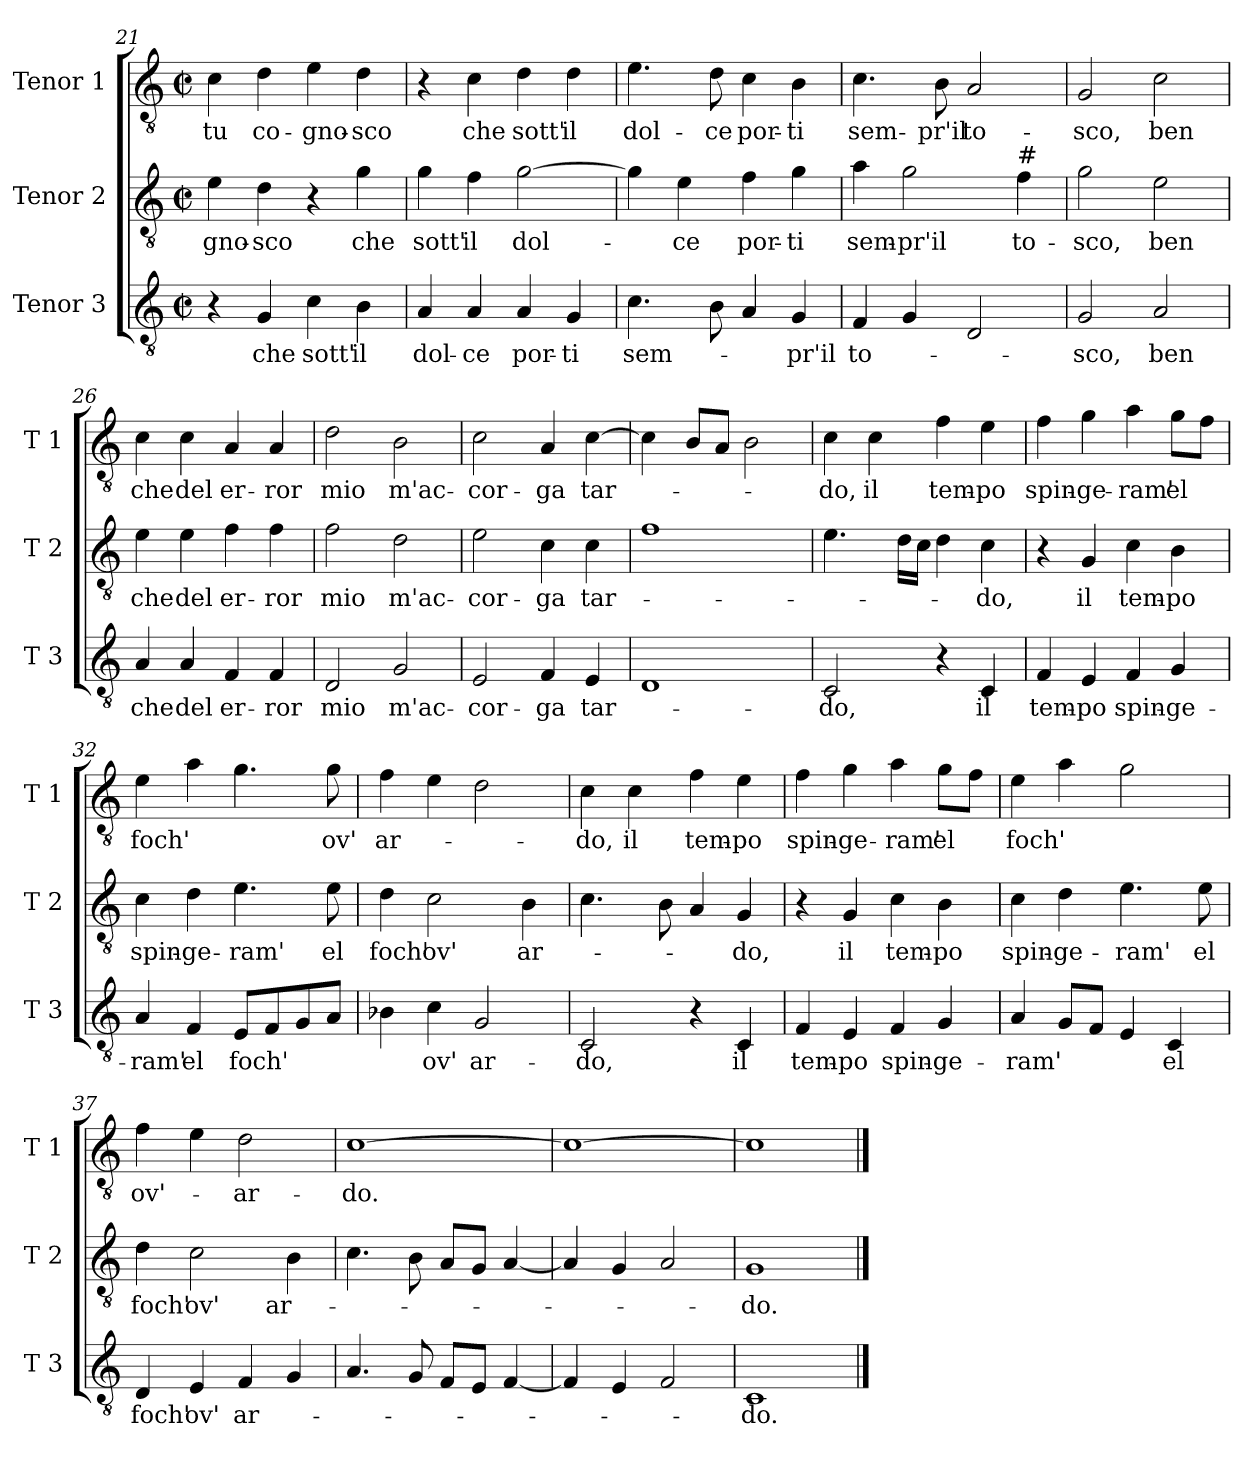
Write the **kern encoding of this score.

**kern	**text	**kern	**text	**kern	**text
*part3	*part3	*part2	*part2	*part1	*part1
*staff3	*staff3	*staff2	*staff2	*staff1	*staff1
*I"Tenor 3	*	*I"Tenor 2	*	*I"Tenor 1	*
*I'T 3	*	*I'T 2	*	*I'T 1	*
*clefGv2	*	*clefGv2	*	*clefGv2	*
*k[]	*	*k[]	*	*k[]	*
*C:	*	*C:	*	*C:	*
*M2/2	*	*M2/2	*	*M2/2	*
*met(c|)	*	*met(c|)	*	*met(c|)	*
=21	=21	=21	=21	=21	=21
!	!	!	!LO:LY:b	!	!LO:LY:b
4r	.	4e\	-gno-	4c\	tu
!	!LO:LY:b	!	!LO:LY:b	!	!LO:LY:b
4G/	che	4d\	-sco	4d\	co-
!	!LO:LY:b	!	!	!	!LO:LY:b
4c\	sott'	4r	.	4e\	-gno-
!	!LO:LY:b	!	!LO:LY:b	!	!LO:LY:b
4B\	il	4g\	che	4d\	-sco
=22	=22	=22	=22	=22	=22
!	!LO:LY:b	!	!LO:LY:b	!	!
4A/	dol-	4g\	sott'	4r	.
!	!LO:LY:b	!	!LO:LY:b	!	!LO:LY:b
4A/	-ce	4f\	il	4c\	che
!	!LO:LY:b	!	!LO:LY:b	!	!LO:LY:b
4A/	por-	[2g\	dol-	4d\	sott'
!	!LO:LY:b	!	!	!	!LO:LY:b
4G/	-ti	.	.	4d\	il
=23	=23	=23	=23	=23	=23
!	!LO:LY:b	!	!	!	!LO:LY:b
4.c\	sem-	4g\]	.	4.e\	dol-
!	!	!	!LO:LY:b	!	!
.	.	4e\	-ce	.	.
!	!	!	!	!	!LO:LY:b
8B\	.	.	.	8d\	-ce
!	!	!	!LO:LY:b	!	!LO:LY:b
4A/	.	4f\	por-	4c\	por-
!	!LO:LY:b	!	!LO:LY:b	!	!LO:LY:b
4G/	-pr'il	4g\	-ti	4B\	-ti
!!LO:LB:g=z
=24	=24	=24	=24	=24	=24
!	!LO:LY:b	!	!LO:LY:b	!	!LO:LY:b
4F/	to-	4a\	sem-	4.c\	sem-
!	!	!	!LO:LY:b	!	!
4G/	.	2g\	-pr'il	.	.
!	!	!	!	!	!LO:LY:b
.	.	.	.	8B\	-pr'il
!	!	!	!	!	!LO:LY:b
2D/	.	.	.	2A/	to-
!	!	!LO:TX:a:t=#	!	!	!
!	!	!	!LO:LY:b	!	!
.	.	4f\	to-	.	.
=25	=25	=25	=25	=25	=25
!	!LO:LY:b	!	!LO:LY:b	!	!LO:LY:b
2G/	-sco,	2g\	-sco,	2G/	-sco,
!	!LO:LY:b	!	!LO:LY:b	!	!LO:LY:b
2A/	ben	2e\	ben	2c\	ben
=26	=26	=26	=26	=26	=26
!	!LO:LY:b	!	!LO:LY:b	!	!LO:LY:b
4A/	che	4e\	che	4c\	che
!	!LO:LY:b	!	!LO:LY:b	!	!LO:LY:b
4A/	del	4e\	del	4c\	del
!	!LO:LY:b	!	!LO:LY:b	!	!LO:LY:b
4F/	er-	4f\	er-	4A/	er-
!	!LO:LY:b	!	!LO:LY:b	!	!LO:LY:b
4F/	-ror	4f\	-ror	4A/	-ror
=27	=27	=27	=27	=27	=27
!	!LO:LY:b	!	!LO:LY:b	!	!LO:LY:b
2D/	mio	2f\	mio	2d\	mio
!	!LO:LY:b	!	!LO:LY:b	!	!LO:LY:b
2G/	m'ac-	2d\	m'ac-	2B\	m'ac-
=28	=28	=28	=28	=28	=28
!	!LO:LY:b	!	!LO:LY:b	!	!LO:LY:b
2E/	-cor-	2e\	-cor-	2c\	-cor-
!	!LO:LY:b	!	!LO:LY:b	!	!LO:LY:b
4F/	-ga	4c\	-ga	4A/	-ga
!	!LO:LY:b	!	!LO:LY:b	!	!LO:LY:b
4E/	tar-	4c\	tar-	[4c\	tar-
=29	=29	=29	=29	=29	=29
1D	.	1f	.	4c\]	.
.	.	.	.	8B/L	.
.	.	.	.	8A/J	.
.	.	.	.	2B\	.
!!LO:LB:g=z
=30	=30	=30	=30	=30	=30
!	!LO:LY:b	!	!	!	!LO:LY:b
2C/	-do,	4.e\	.	4c\	-do,
!	!	!	!	!	!LO:LY:b
.	.	.	.	4c\	il
.	.	16d\LL	.	.	.
.	.	16c\JJ	.	.	.
!	!	!	!	!	!LO:LY:b
4r	.	4d\	.	4f\	tem-
!	!LO:LY:b	!	!LO:LY:b	!	!LO:LY:b
4C/	il	4c\	-do,	4e\	-po
=31	=31	=31	=31	=31	=31
!	!LO:LY:b	!	!	!	!LO:LY:b
4F/	tem-	4r	.	4f\	spin-
!	!LO:LY:b	!	!LO:LY:b	!	!LO:LY:b
4E/	-po	4G/	il	4g\	-ge-
!	!LO:LY:b	!	!LO:LY:b	!	!LO:LY:b
4F/	spin-	4c\	tem-	4a\	-ram'
!	!LO:LY:b	!	!LO:LY:b	!	!LO:LY:b
4G/	-ge-	4B\	-po	8g\L	el
.	.	.	.	8f\J	.
=32	=32	=32	=32	=32	=32
!	!LO:LY:b	!	!LO:LY:b	!	!LO:LY:b
4A/	-ram'	4c\	spin-	4e\	foch'
!	!LO:LY:b	!	!LO:LY:b	!	!
4F/	el	4d\	-ge-	4a\	.
!	!LO:LY:b	!	!LO:LY:b	!	!
8E/L	foch'	4.e\	-ram'	4.g\	.
8F/	.	.	.	.	.
8G/	.	.	.	.	.
!	!	!	!LO:LY:b	!	!LO:LY:b
8A/J	.	8e\	el	8g\	ov'
=33	=33	=33	=33	=33	=33
!	!	!	!LO:LY:b	!	!LO:LY:b
4B-X\	.	4d\	foch'	4f\	ar-
!	!LO:LY:b	!	!LO:LY:b	!	!
4c\	ov'	2c\	ov'	4e\	.
!	!LO:LY:b	!	!	!	!
2G/	ar-	.	.	2d\	.
!	!	!	!LO:LY:b	!	!
.	.	4B\	ar-	.	.
=34	=34	=34	=34	=34	=34
!	!LO:LY:b	!	!	!	!LO:LY:b
2C/	-do,	4.c\	.	4c\	-do,
!	!	!	!	!	!LO:LY:b
.	.	.	.	4c\	il
.	.	8B\	.	.	.
!	!	!	!	!	!LO:LY:b
4r	.	4A/	.	4f\	tem-
!	!LO:LY:b	!	!LO:LY:b	!	!LO:LY:b
4C/	il	4G/	-do,	4e\	-po
!!LO:LB:g=z
=35	=35	=35	=35	=35	=35
!	!LO:LY:b	!	!	!	!LO:LY:b
4F/	tem-	4r	.	4f\	spin-
!	!LO:LY:b	!	!LO:LY:b	!	!LO:LY:b
4E/	-po	4G/	il	4g\	-ge-
!	!LO:LY:b	!	!LO:LY:b	!	!LO:LY:b
4F/	spin-	4c\	tem-	4a\	-ram'
!	!LO:LY:b	!	!LO:LY:b	!	!LO:LY:b
4G/	-ge-	4B\	-po	8g\L	el
.	.	.	.	8f\J	.
=36	=36	=36	=36	=36	=36
!	!LO:LY:b	!	!LO:LY:b	!	!LO:LY:b
4A/	-ram'	4c\	spin-	4e\	foch'
!	!	!	!LO:LY:b	!	!
8G/L	.	4d\	-ge-	4a\	.
8F/J	.	.	.	.	.
!	!	!	!LO:LY:b	!	!
4E/	.	4.e\	-ram'	2g\	.
!	!LO:LY:b	!	!	!	!
4C/	el	.	.	.	.
!	!	!	!LO:LY:b	!	!
.	.	8e\	el	.	.
=37	=37	=37	=37	=37	=37
!	!LO:LY:b	!	!LO:LY:b	!	!LO:LY:b
4D/	foch'	4d\	foch'	4f\	ov'-
!	!LO:LY:b	!	!LO:LY:b	!	!
4E/	ov'	2c\	ov'	4e\	.
!	!LO:LY:b	!	!	!	!LO:LY:b
4F/	ar-	.	.	2d\	-ar-
!	!	!	!LO:LY:b	!	!
4G/	.	4B\	ar-	.	.
=38	=38	=38	=38	=38	=38
!	!	!	!	!	!LO:LY:b
4.A/	.	4.c\	.	[1c	-do.
8G/	.	8B\	.	.	.
8F/L	.	8A/L	.	.	.
8E/J	.	8G/J	.	.	.
[4F/	.	[4A/	.	.	.
=39	=39	=39	=39	=39	=39
4F/]	.	4A/]	.	1c_	.
4E/	.	4G/	.	.	.
2F/	.	2A/	.	.	.
=40	=40	=40	=40	=40	=40
!	!LO:LY:b	!	!LO:LY:b	!	!
1C	-do.	1G	-do.	1c]	.
==	==	==	==	==	==
*-	*-	*-	*-	*-	*-
